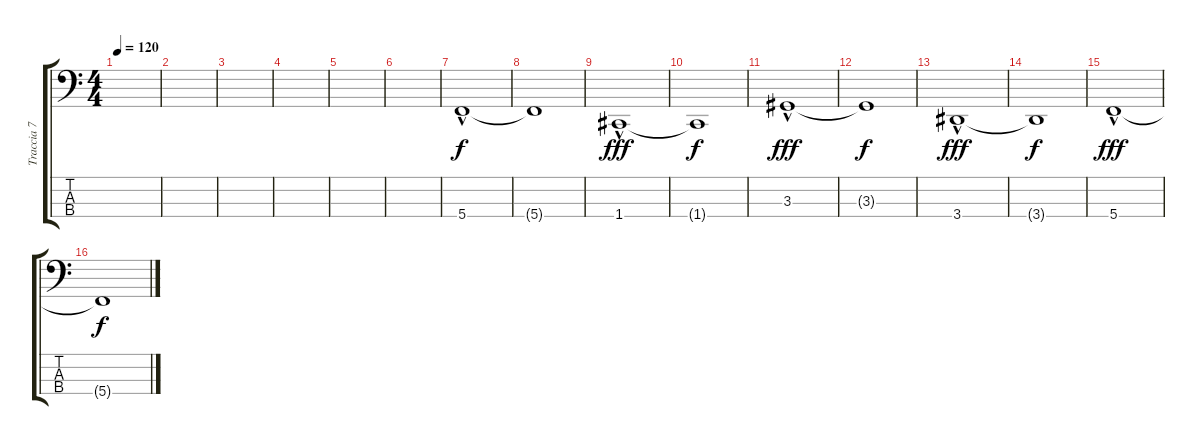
\track ("Traccia 7" "Traccia 7") {instrument electricbassfinger}
\staff {score tabs}
\tuning (Eb2 Bb1 F1 C1) {hide}
\ts (4 4)
\tempo 120
\clef f4
\ks c
|
|
|
|
|
|
5.4{hac}.1 |
5.4{t}.1{dy f} |
1.4{hac}.1{dy fff} |
1.4{t}.1{dy f} |
3.3{hac}.1{dy fff} |
3.3{t}.1{dy f} |
3.4{hac}.1{dy fff} |
3.4{t}.1{dy f} |
5.4{hac}.1{dy fff} |
5.4{t}.1{dy f}
